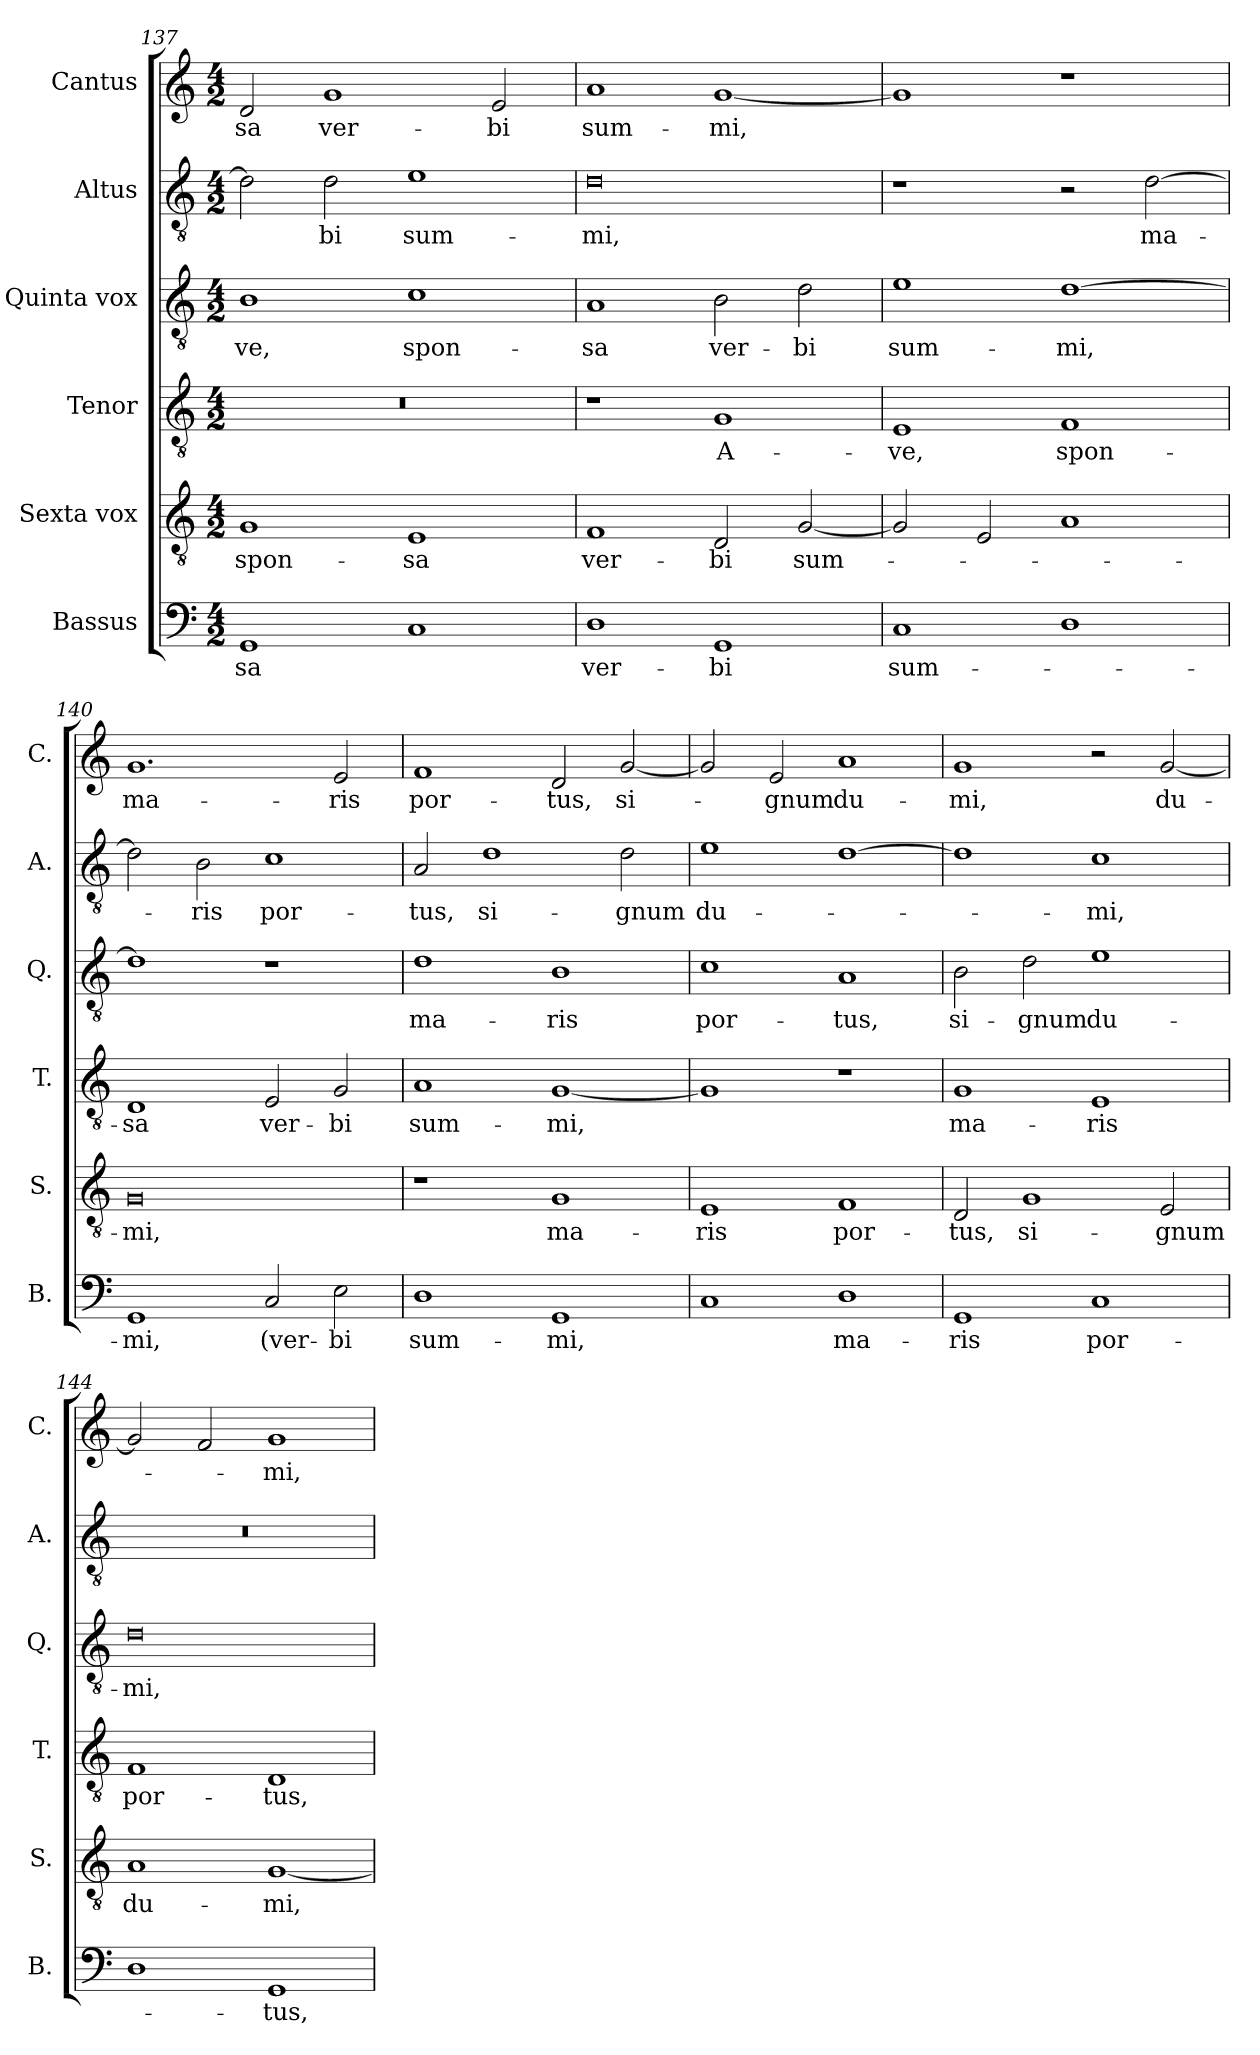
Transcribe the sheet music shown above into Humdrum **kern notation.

**kern	**text	**kern	**text	**kern	**text	**kern	**text	**kern	**text	**kern	**text
*part6	*part6	*part5	*part5	*part4	*part4	*part3	*part3	*part2	*part2	*part1	*part1
*staff6	*staff6	*staff5	*staff5	*staff4	*staff4	*staff3	*staff3	*staff2	*staff2	*staff1	*staff1
*I"Bassus	*	*I"Sexta vox	*	*I"Tenor	*	*I"Quinta vox	*	*I"Altus	*	*I"Cantus	*
*I'B.	*	*I'S.	*	*I'T.	*	*I'Q.	*	*I'A.	*	*I'C.	*
!!LO:LB:g=z
*clefF4	*	*clefGv2	*	*clefGv2	*	*clefGv2	*	*clefGv2	*	*clefG2	*
*k[]	*	*k[]	*	*k[]	*	*k[]	*	*k[]	*	*k[]	*
*M4/2	*	*M4/2	*	*M4/2	*	*M4/2	*	*M4/2	*	*M4/2	*
=137	=137	=137	=137	=137	=137	=137	=137	=137	=137	=137	=137
!	!LO:LY:b	!	!LO:LY:b	!	!	!	!LO:LY:b	!	!	!	!LO:LY:b
1GG	-sa	1G	spon-	0r	.	1B	-ve,	2d\]	.	2d/	-sa
!	!	!	!	!	!	!	!	!	!LO:LY:b	!	!LO:LY:b
.	.	.	.	.	.	.	.	2d\	-bi	1g	ver-
!	!	!	!LO:LY:b	!	!	!	!LO:LY:b	!	!LO:LY:b	!	!
1C	.	1E	-sa	.	.	1c	spon-	1e	sum-	.	.
!	!	!	!	!	!	!	!	!	!	!	!LO:LY:b
.	.	.	.	.	.	.	.	.	.	2e/	-bi
=138	=138	=138	=138	=138	=138	=138	=138	=138	=138	=138	=138
!	!LO:LY:b	!	!LO:LY:b	!	!	!	!LO:LY:b	!	!LO:LY:b	!	!LO:LY:b
1D	ver-	1F	ver-	1r	.	1A	-sa	0d	-mi,	1a	sum-
!	!LO:LY:b	!	!LO:LY:b	!	!LO:LY:b	!	!LO:LY:b	!	!	!	!LO:LY:b
1GG	-bi	2D/	-bi	1G	A-	2B\	ver-	.	.	[1g	-mi,
!	!	!	!LO:LY:b	!	!	!	!LO:LY:b	!	!	!	!
.	.	[2G/	sum-	.	.	2d\	-bi	.	.	.	.
=139	=139	=139	=139	=139	=139	=139	=139	=139	=139	=139	=139
!	!LO:LY:b	!	!	!	!LO:LY:b	!	!LO:LY:b	!	!	!	!
1C	sum-	2G/]	.	1E	-ve,	1e	sum-	1r	.	1g]	.
.	.	2E/	.	.	.	.	.	.	.	.	.
!	!	!	!	!	!LO:LY:b	!	!LO:LY:b	!	!	!	!
1D	.	1A	.	1F	spon-	[1d	-mi,	2r	.	1r	.
!	!	!	!	!	!	!	!	!	!LO:LY:b	!	!
.	.	.	.	.	.	.	.	[2d\	ma-	.	.
=140	=140	=140	=140	=140	=140	=140	=140	=140	=140	=140	=140
!	!LO:LY:b	!	!LO:LY:b	!	!LO:LY:b	!	!	!	!	!	!LO:LY:b
1GG	-mi,	0G	-mi,	1D	-sa	1d]	.	2d\]	.	1.g	ma-
!	!	!	!	!	!	!	!	!	!LO:LY:b	!	!
.	.	.	.	.	.	.	.	2B\	-ris	.	.
!	!LO:LY:b	!	!	!	!LO:LY:b	!	!	!	!LO:LY:b	!	!
2C/	(ver-	.	.	2E/	ver-	1r	.	1c	por-	.	.
!	!LO:LY:b	!	!	!	!LO:LY:b	!	!	!	!	!	!LO:LY:b
2E\	-bi	.	.	2G/	-bi	.	.	.	.	2e/	-ris
=141	=141	=141	=141	=141	=141	=141	=141	=141	=141	=141	=141
!	!LO:LY:b	!	!	!	!LO:LY:b	!	!LO:LY:b	!	!LO:LY:b	!	!LO:LY:b
1D	sum-	1r	.	1A	sum-	1d	ma-	2A/	-tus,	1f	por-
!	!	!	!	!	!	!	!	!	!LO:LY:b	!	!
.	.	.	.	.	.	.	.	1d	si-	.	.
!	!LO:LY:b	!	!LO:LY:b	!	!LO:LY:b	!	!LO:LY:b	!	!	!	!LO:LY:b
1GG	mi,	1G	ma-	[1G	-mi,	1B	-ris	.	.	2d/	-tus,
!	!	!	!	!	!	!	!	!	!LO:LY:b	!	!LO:LY:b
.	.	.	.	.	.	.	.	2d\	-gnum	[2g/	si-
=142	=142	=142	=142	=142	=142	=142	=142	=142	=142	=142	=142
!	!	!	!LO:LY:b	!	!	!	!LO:LY:b	!	!LO:LY:b	!	!
1C	.	1E	-ris	1G]	.	1c	por-	1e	du-	2g/]	.
!	!	!	!	!	!	!	!	!	!	!	!LO:LY:b
.	.	.	.	.	.	.	.	.	.	2e/	-gnum
!	!LO:LY:b	!	!LO:LY:b	!	!	!	!LO:LY:b	!	!	!	!LO:LY:b
1D	ma-	1F	por-	1r	.	1A	-tus,	[1d	.	1a	du-
!!LO:PB:g=z
=143	=143	=143	=143	=143	=143	=143	=143	=143	=143	=143	=143
!	!LO:LY:b	!	!LO:LY:b	!	!LO:LY:b	!	!LO:LY:b	!	!	!	!LO:LY:b
1GG	-ris	2D/	-tus,	1G	ma-	2B\	si-	1d]	.	1g	-mi,
!	!	!	!LO:LY:b	!	!	!	!LO:LY:b	!	!	!	!
.	.	1G	si-	.	.	2d\	-gnum	.	.	.	.
!	!LO:LY:b	!	!	!	!LO:LY:b	!	!LO:LY:b	!	!LO:LY:b	!	!
1C	por-	.	.	1E	-ris	1e	du-	1c	-mi,	2r	.
!	!	!	!LO:LY:b	!	!	!	!	!	!	!	!LO:LY:b
.	.	2E/	-gnum	.	.	.	.	.	.	[2g/	du-
=144	=144	=144	=144	=144	=144	=144	=144	=144	=144	=144	=144
!	!	!	!LO:LY:b	!	!LO:LY:b	!	!LO:LY:b	!	!	!	!
1D	.	1A	du-	1F	por-	0d	-mi,	0r	.	2g/]	.
.	.	.	.	.	.	.	.	.	.	2f/	.
!	!LO:LY:b	!	!LO:LY:b	!	!LO:LY:b	!	!	!	!	!	!LO:LY:b
1GG	-tus,	[1G	-mi,	1D	-tus,	.	.	.	.	1g	-mi,
=	=	=	=	=	=	=	=	=	=	=	=
*-	*-	*-	*-	*-	*-	*-	*-	*-	*-	*-	*-
